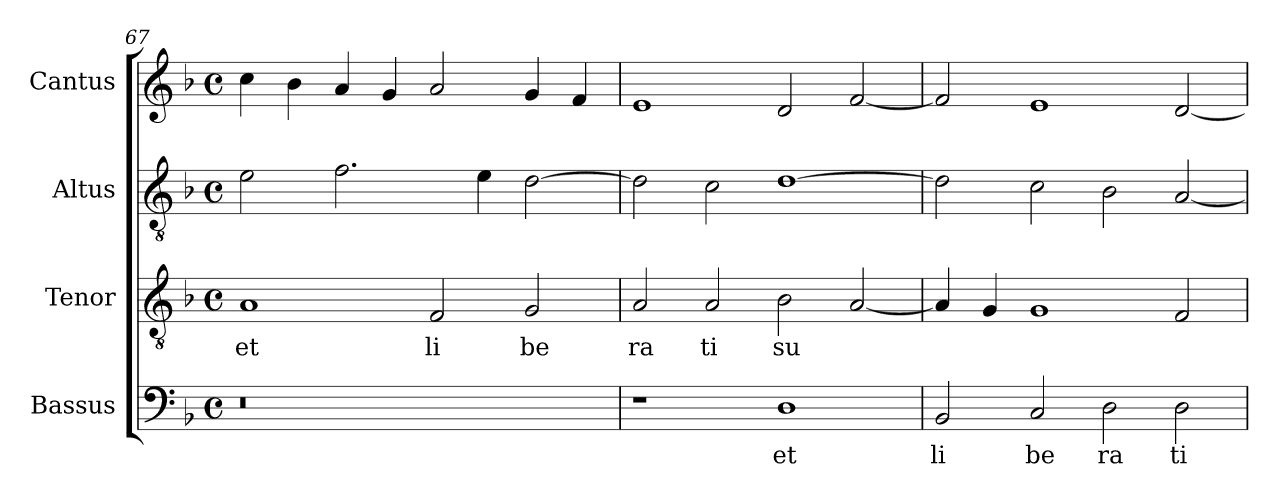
**kern	**text	**kern	**text	**kern	**kern
*part4	*part4	*part3	*part3	*part2	*part1
*staff4	*staff4	*staff3	*staff3	*staff2	*staff1
*I"Bassus	*	*I"Tenor	*	*I"Altus	*I"Cantus
!!LO:LB:g=z
*clefF4	*	*clefGv2	*	*clefGv2	*clefG2
*k[b-]	*	*k[b-]	*	*k[b-]	*k[b-]
*F:	*	*F:	*	*F:	*F:
*M4/4	*	*M4/4	*	*M4/4	*M4/4
*met(c)	*	*met(c)	*	*met(c)	*met(c)
=67	=67	=67	=67	=67	=67
!	!	!	!LO:LY:b:cj	!	!
0r	.	1A	et	2e\	4cc\
.	.	.	.	.	4b-\
.	.	.	.	2.f\	4a/
.	.	.	.	.	4g/
!	!	!	!LO:LY:b:cj	!	!
.	.	2F/	li	.	2a/
.	.	.	.	4e\	.
!	!	!	!LO:LY:b:cj	!	!
.	.	2G/	be	[>2d\	4g/
.	.	.	.	.	4f/
=68	=68	=68	=68	=68	=68
!	!	!	!LO:LY:b:cj	!	!
1r	.	2A/	ra	2d\]	1e
!	!	!	!LO:LY:b:cj	!	!
.	.	2A/	ti	2c\	.
!	!LO:LY:b:cj	!	!LO:LY:b:cj	!	!
1D	et	2B-\	su	[>1d	2d/
.	.	[<2A/	.	.	[<2f/
=69	=69	=69	=69	=69	=69
!	!LO:LY:b:cj	!	!	!	!
2BB-/	li	4A/]	.	2d\]	2f/]
.	.	4G/	.	.	.
!	!LO:LY:b:cj	!	!	!	!
2C/	be	1G	.	2c\	1e
!	!LO:LY:b:cj	!	!	!	!
2D\	ra	.	.	2B-\	.
!	!LO:LY:b:cj	!	!	!	!
2D\	ti	2F/	.	[<2A/	[<2d/
=	=	=	=	=	=
*-	*-	*-	*-	*-	*-
